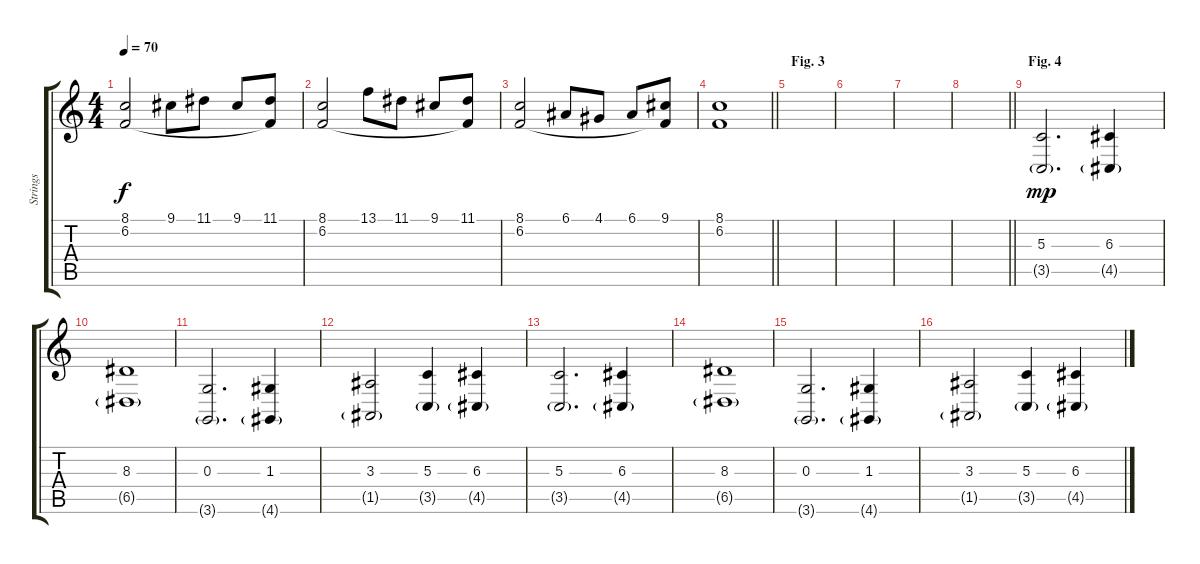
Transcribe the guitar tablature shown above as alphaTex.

\track ("Strings" "Strings") {instrument stringensemble1}
\staff {score tabs}
\tuning (E4 B3 G3 D3 A2 E2) {hide}
\ts (4 4)
\tempo 70
\clef g2
\ks c
(8.1 6.2).2{dy f} 9.1.8 11.1.8 9.1.8 (11.1 6.2{t}).8 |
(8.1 6.2).2 13.1.8 11.1.8 9.1.8 (11.1 6.2{t}).8 |
(8.1 6.2).2 6.1.8 4.1.8 6.1.8 (9.1 6.2{t}).8 |
\barLineRight lightlight
(8.1 6.2).1{volume 0} |
\section ("" "Fig. 3")
|
|
|
\barLineRight lightlight
|
\section ("" "Fig. 4")
(5.3 3.5{g}).2{d dy mp volume 8} (6.3 4.5{g}).4 |
(8.3 6.5{g}).1 |
(0.3 3.6{g}).2{d} (1.3 4.6{g}).4 |
(3.3 1.5{g}).2 (5.3 3.5{g}).4 (6.3 4.5{g}).4 |
(5.3 3.5{g}).2{d} (6.3 4.5{g}).4 |
(8.3 6.5{g}).1 |
(0.3 3.6{g}).2{d} (1.3 4.6{g}).4 |
(3.3 1.5{g}).2 (5.3 3.5{g}).4 (6.3 4.5{g}).4
